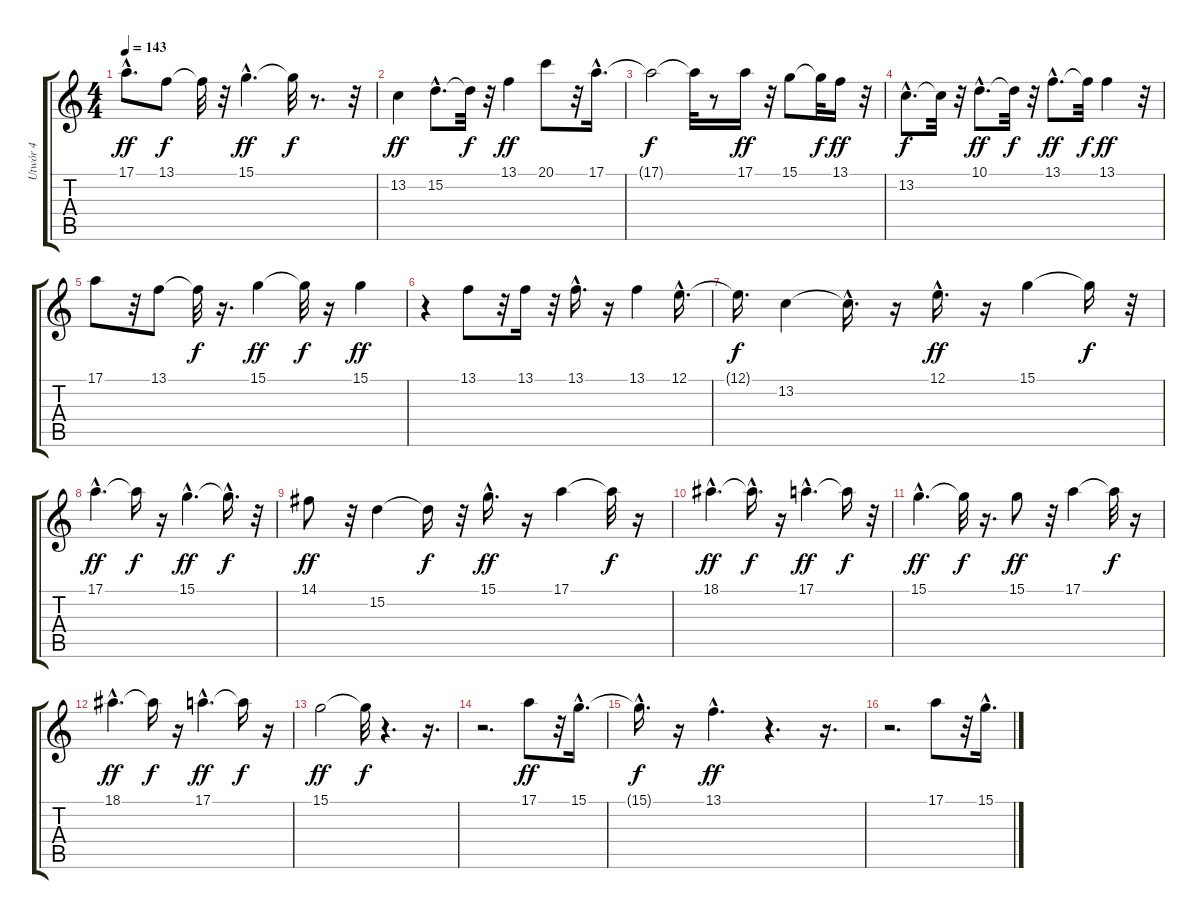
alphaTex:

\track ("Utwór 4" "Utwór 4") {instrument fx4atmosphere}
\staff {score tabs}
\tuning (E4 B3 G3 D3 A2 E2) {hide}
\ts (4 4)
\tempo 143
\clef g2
\ks c
17.1{hac}.8{d dy ff} 13.1.8{dy f} 13.1{t}.32 r.32 15.1{hac}.4{d dy ff} 15.1{t}.32{dy f} r.8{d} r.32 |
13.2.4{dy ff} 15.2{hac}.8{d} 15.2{t}.32{dy f} r.32 13.1.4{dy ff} 20.1.8 r.32 17.1{hac}.16{d} |
17.1{t}.2{dy f} 17.1{t}.32 r.8 17.1.16{dy ff} r.32 15.1.8 15.1{t}.32{dy f} 13.1.16{dy ff} r.32 |
13.2{hac}.8{d dy f} 13.2{t}.32 r.32 10.1{hac}.8{d dy ff} 10.1{t}.32{dy f} r.32 13.1{hac}.8{d dy ff} 13.1{t}.32{dy f} 13.1.4{dy ff} r.32 |
17.1.8 r.32 13.1.8 13.1{t}.32{dy f} r.16{d} 15.1.4{dy ff} 15.1{t}.32{dy f} r.16 15.1.4{dy ff} |
r.4 13.1.8 r.32 13.1.16 r.32 13.1{hac}.16{d} r.16 13.1.4 12.1{hac}.16{d} |
12.1{t}.16{d dy f} 13.2.4 13.2{hac t}.16{d} r.16 12.1{hac}.16{d dy ff} r.16 15.1.4 15.1{t}.16{dy f} r.32 |
17.1{hac}.4{d dy ff} 17.1{t}.16{dy f} r.16 15.1{hac}.4{d dy ff} 15.1{hac t}.16{d dy f} r.32 |
14.1.8{dy ff} r.32 15.2.4 15.2{t}.16{dy f} r.32 15.1{hac}.16{d dy ff} r.16 17.1.4 17.1{t}.32{dy f} r.16 |
18.1{hac}.4{d dy ff} 18.1{hac t}.16{d dy f} r.16 17.1{hac}.4{d dy ff} 17.1{t}.16{dy f} r.32 |
15.1{hac}.4{d dy ff} 15.1{t}.32{dy f} r.16{d} 15.1.8{dy ff} r.32 17.1.4 17.1{t}.32{dy f} r.16 |
18.1{hac}.4{d dy ff} 18.1{t}.16{dy f} r.16 17.1{hac}.4{d dy ff} 17.1{t}.16{dy f} r.16 |
15.1.2{dy ff} 15.1{t}.32{dy f} r.4{d} r.16{d} |
r.2{d} 17.1.8{dy ff} r.32 15.1{hac}.16{d} |
15.1{hac t}.16{d dy f} r.16 13.1{hac}.4{d dy ff} r.4{d} r.16{d} |
r.2{d} 17.1.8 r.32 15.1{hac}.16{d}
